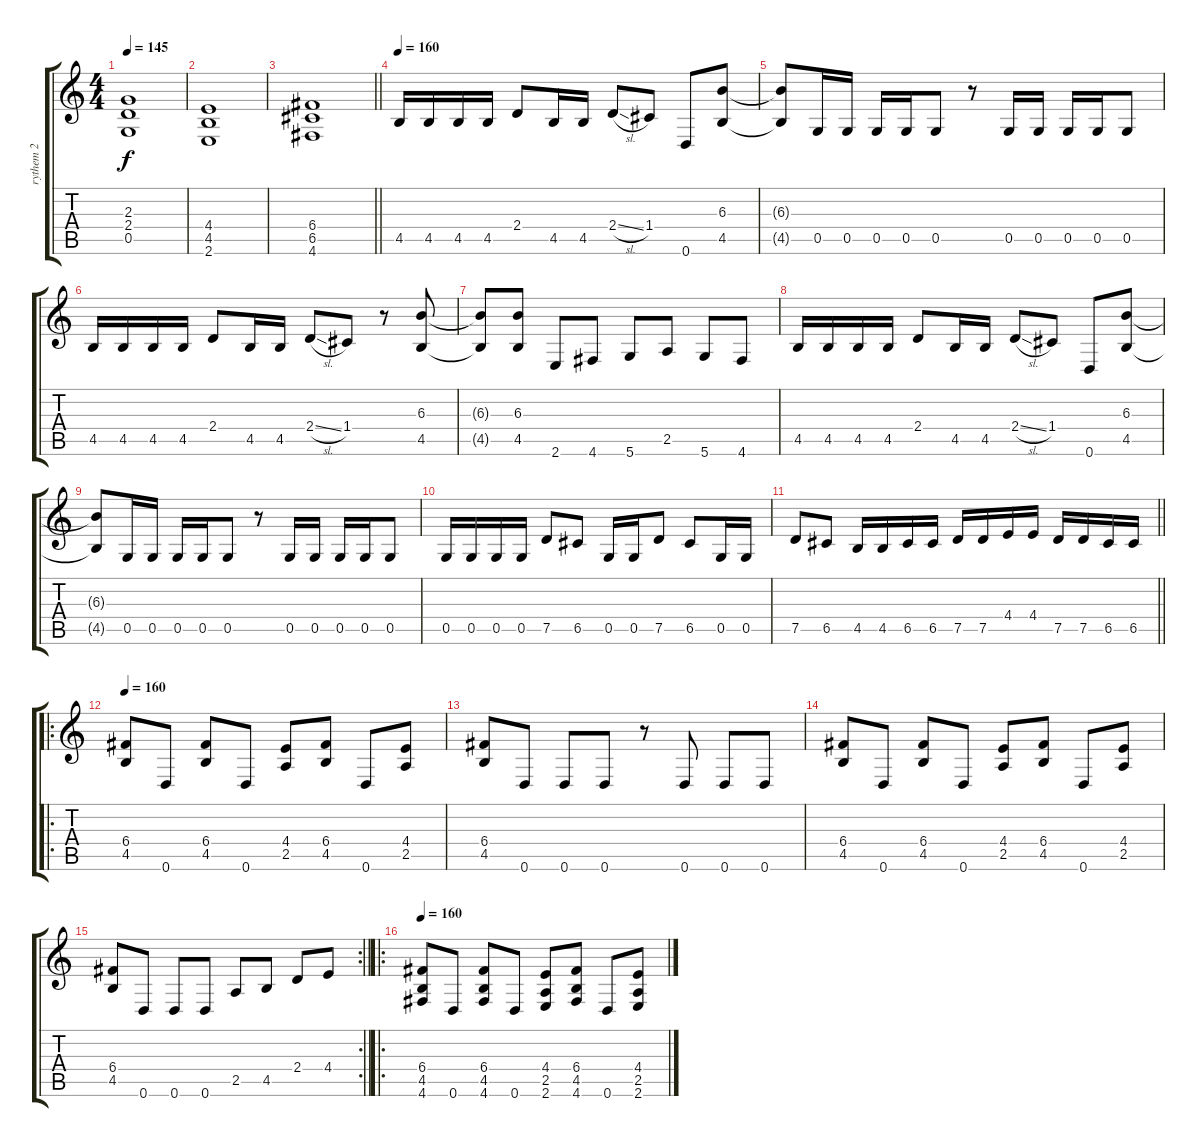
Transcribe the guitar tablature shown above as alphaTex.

\track ("rythem 2" "rythem 2") {instrument distortionguitar}
\staff {score tabs}
\tuning (D4 A3 F3 C3 G2 D2) {hide}
\ts (4 4)
\tempo 145
\clef g2
\ks c
(2.3 2.4 0.5).1{dy f} |
(4.4 4.5 2.6).1 |
\barLineRight lightlight
(6.4 6.5 4.6).1 |
\section ("" "")
\tempo 160
4.5.16 4.5.16 4.5.16 4.5.16 2.4.8 4.5.16 4.5.16 2.4{sl}.8 1.4.8 0.6.8 (6.3 4.5).8 |
(6.3{t} 4.5{t}).8 0.5.16 0.5.16 0.5.16 0.5.16 0.5.8 r.8 0.5.16 0.5.16 0.5.16 0.5.16 0.5.8 |
4.5.16 4.5.16 4.5.16 4.5.16 2.4.8 4.5.16 4.5.16 2.4{sl}.8 1.4.8 r.8 (6.3 4.5).8 |
(6.3{t} 4.5{t}).8 (6.3 4.5).8 2.6.8 4.6.8 5.6.8 2.5.8 5.6.8 4.6.8 |
4.5.16 4.5.16 4.5.16 4.5.16 2.4.8 4.5.16 4.5.16 2.4{sl}.8 1.4.8 0.6.8 (6.3 4.5).8 |
(6.3{t} 4.5{t}).8 0.5.16 0.5.16 0.5.16 0.5.16 0.5.8 r.8 0.5.16 0.5.16 0.5.16 0.5.16 0.5.8 |
0.5.16 0.5.16 0.5.16 0.5.16 7.5.8 6.5.8 0.5.16 0.5.16 7.5.8 6.5.8 0.5.16 0.5.16 |
\barLineRight lightlight
7.5.8 6.5.8 4.5.16 4.5.16 6.5.16 6.5.16 7.5.16 7.5.16 4.4.16 4.4.16 7.5.16 7.5.16 6.5.16 6.5.16 |
\ro
\section ("" "")
\tempo 160
(6.4 4.5).8 0.6.8 (6.4 4.5).8 0.6.8 (4.4 2.5).8 (6.4 4.5).8 0.6.8 (4.4 2.5).8 |
(6.4 4.5).8 0.6.8 0.6.8 0.6.8 r.8 0.6.8 0.6.8 0.6.8 |
(6.4 4.5).8 0.6.8 (6.4 4.5).8 0.6.8 (4.4 2.5).8 (6.4 4.5).8 0.6.8 (4.4 2.5).8 |
\rc 2
\barLineRight lightlight
(6.4 4.5).8 0.6.8 0.6.8 0.6.8 2.5.8 4.5.8 2.4.8 4.4.8 |
\ro
\section ("" "")
\tempo 160
(6.4 4.5 4.6).8 0.6.8 (6.4 4.5 4.6).8 0.6.8 (4.4 2.5 2.6).8 (6.4 4.5 4.6).8 0.6.8 (4.4 2.5 2.6).8
